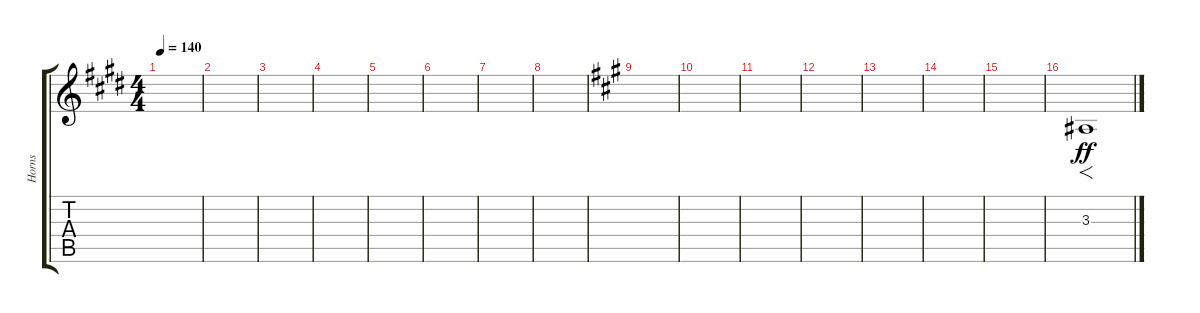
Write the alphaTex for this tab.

\track ("Horns" "Horns") {instrument frenchhorn}
\staff {score tabs}
\tuning (E4 B3 G3 D3 A2 E2) {hide}
\ts (4 4)
\tempo 140
\clef g2
\ks c#minor
|
|
|
|
|
|
|
|
\ks f#minor
|
|
|
|
|
|
|
3.3.1{f dy ff}
